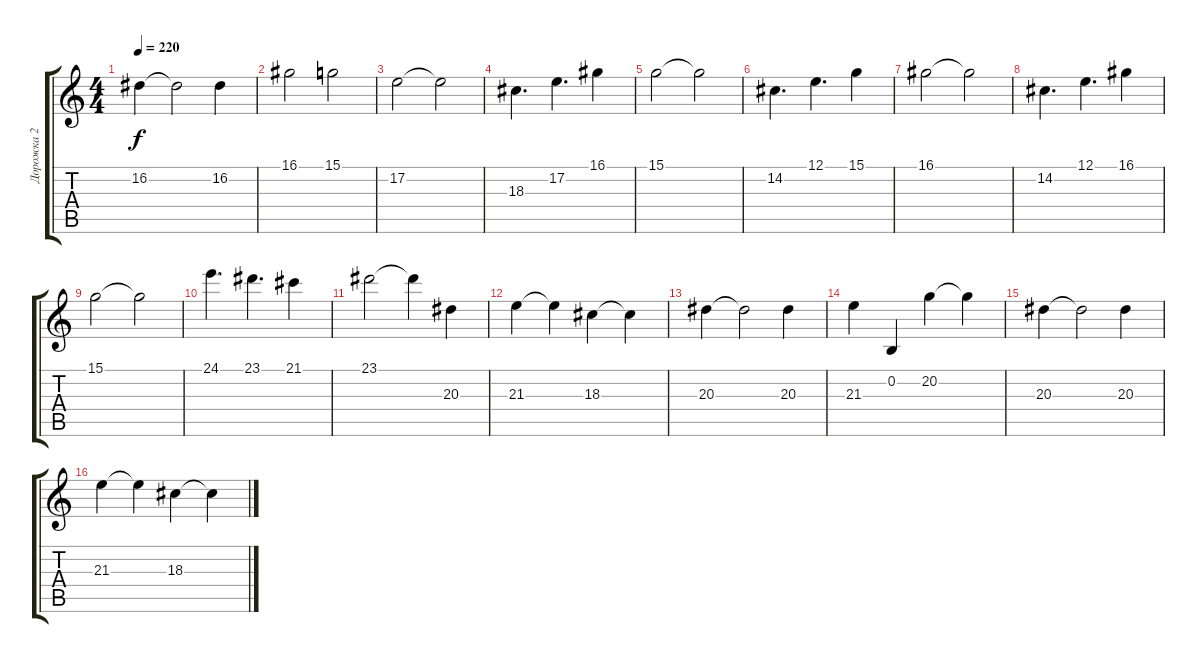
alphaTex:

\track ("Дорожка 2" "Дорожка 2") {instrument tremolostrings}
\staff {score tabs}
\tuning (E4 B3 G3 D3 A2 E2) {hide}
\ts (4 4)
\tempo 220
\clef g2
\ks c
16.2.4{dy f} 16.2{t}.2 16.2.4 |
16.1.2 15.1.2 |
17.2.2 17.2{t}.2 |
18.3.4{d} 17.2.4{d} 16.1.4 |
15.1.2 15.1{t}.2 |
14.2.4{d} 12.1.4{d} 15.1.4 |
16.1.2 16.1{t}.2 |
14.2.4{d} 12.1.4{d} 16.1.4 |
15.1.2 15.1{t}.2 |
24.1.4{d} 23.1.4{d} 21.1.4 |
23.1.2 23.1{t}.4 20.3.4 |
21.3.4 21.3{t}.4 18.3.4 18.3{t}.4 |
20.3.4 20.3{t}.2 20.3.4 |
21.3.4 0.2.4 20.2.4 20.2{t}.4 |
20.3.4 20.3{t}.2 20.3.4 |
21.3.4 21.3{t}.4 18.3.4 18.3{t}.4
